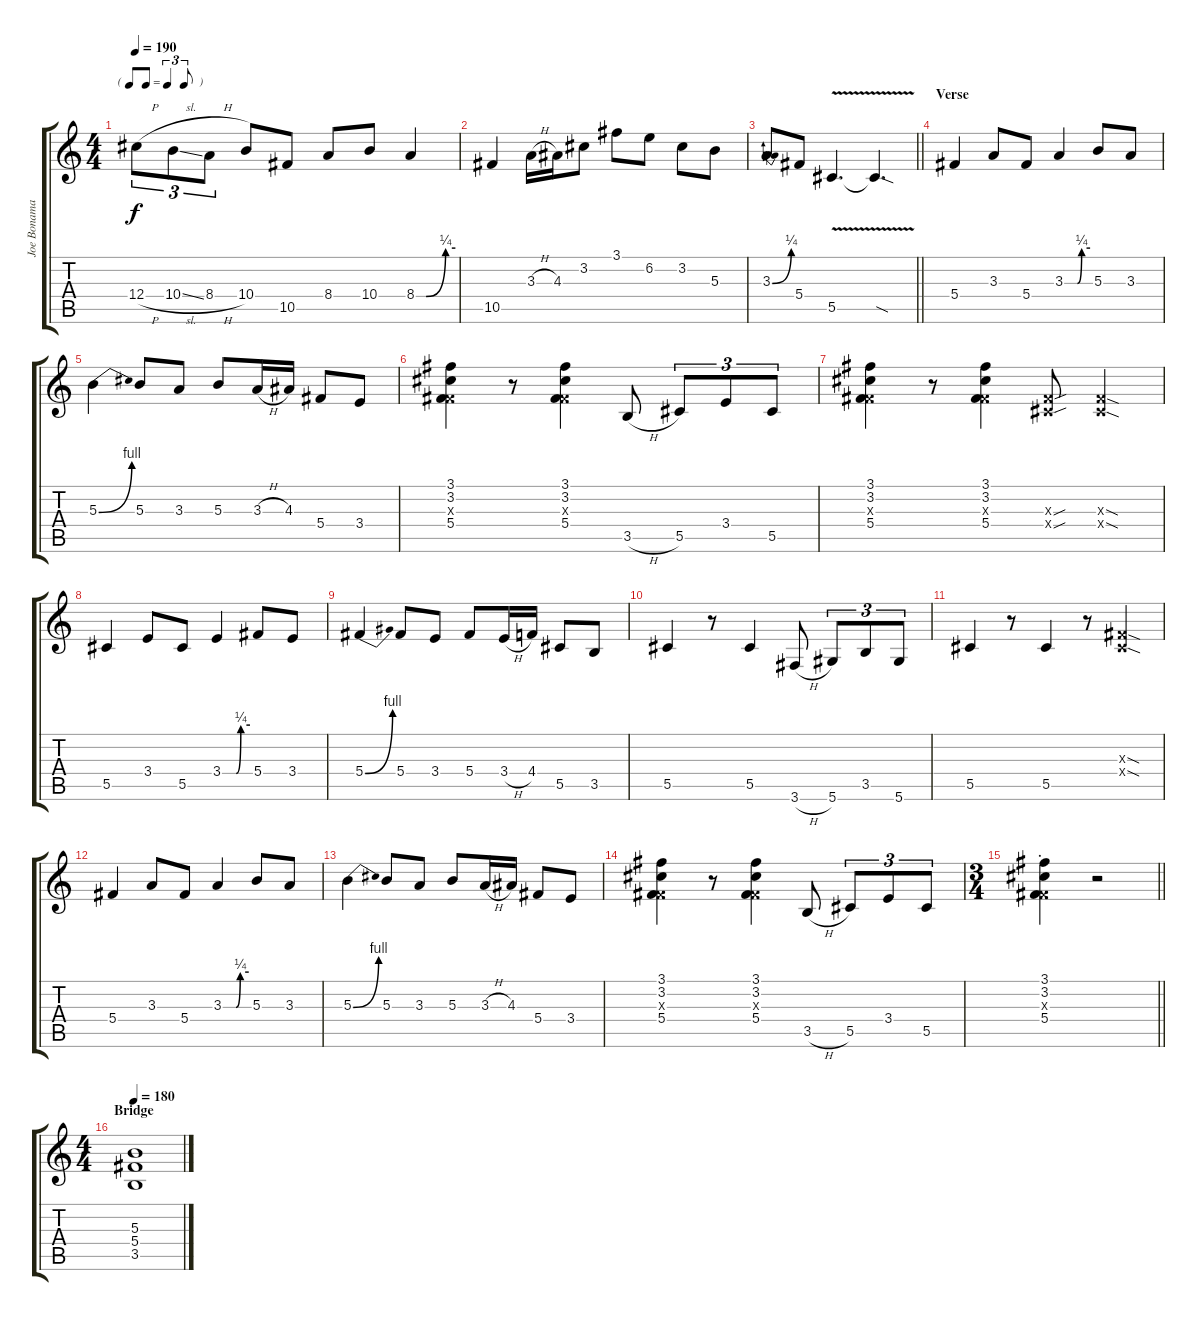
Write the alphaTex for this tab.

\track ("Joe Bonamassa" "Joe Bonama") {instrument overdrivenguitar}
\staff {score tabs}
\tuning (Eb4 Bb3 Gb3 Db3 Ab2 Eb2) {hide}
\ts (4 4)
\tf triplet8th
\tempo 190
\clef g2
\ks c
12.4{h}.8{tu (3 2) dy f} 10.4{sl}.8{tu (3 2)} 8.4{h}.8{tu (3 2)} 10.4.8 10.5.8 8.4.8 10.4.8 8.4{be (custom 0 0 15 0 45 1 60 1)}.4 |
10.5.4 3.3{h}.16 4.3.16 3.2.8 3.1.8 6.2.8 3.2.8 5.3.8 |
\barLineRight lightlight
3.3{be (bend 0 0 60 1)}.8 5.4.8 5.5{v}.4{d} 5.5{sod t}.4{d} |
\section ("" "Verse")
5.4.4 3.3.8 5.4.8 3.3{be (custom 0 0 30 0 40 1 60 1)}.4 5.3.8 3.3.8 |
5.3{be (bend 0 0 60 4)}.4 5.3.8 3.3.8 5.3.8 3.3{h}.16 4.3.16 5.4.8 3.4.8 |
(3.1 3.2 0.3{x} 5.4).4 r.8 (3.1 3.2 0.3{x} 5.4).4 3.5{h}.8 5.5.8{tu (3 2)} 3.4.8{tu (3 2)} 5.5.8{tu (3 2)} |
(3.1 3.2 0.3{x} 5.4).4 r.8 (3.1 3.2 0.3{x} 5.4).4 (0.3{sou x} 0.4{sou x}).8 (0.3{sod x} 0.4{sod x}).4 |
5.5.4 3.4.8 5.5.8 3.4{be (custom 0 0 30 0 40 1 60 1)}.4 5.4.8 3.4.8 |
5.4{be (bend 0 0 60 4)}.4 5.4.8 3.4.8 5.4.8 3.4{h}.16 4.4.16 5.5.8 3.5.8 |
5.5.4 r.8 5.5.4 3.6{h}.8 5.6.8{tu (3 2)} 3.5.8{tu (3 2)} 5.6.8{tu (3 2)} |
5.5.4 r.8 5.5.4 r.8 (0.3{sod x} 0.4{sod x}).4 |
5.4.4 3.3.8 5.4.8 3.3{be (custom 0 0 30 0 40 1 60 1)}.4 5.3.8 3.3.8 |
5.3{be (bend 0 0 60 4)}.4 5.3.8 3.3.8 5.3.8 3.3{h}.16 4.3.16 5.4.8 3.4.8 |
(3.1 3.2 0.3{x} 5.4).4 r.8 (3.1 3.2 0.3{x} 5.4).4 3.5{h}.8 5.5.8{tu (3 2)} 3.4.8{tu (3 2)} 5.5.8{tu (3 2)} |
\ts (3 4)
\barLineRight lightlight
(3.1{st} 3.2{st} 0.3{x} 5.4{st}).4 r.2 |
\ts (4 4)
\section ("" "Bridge")
\tempo 180
(5.3 5.4 3.5).1{instrument distortionguitar}
